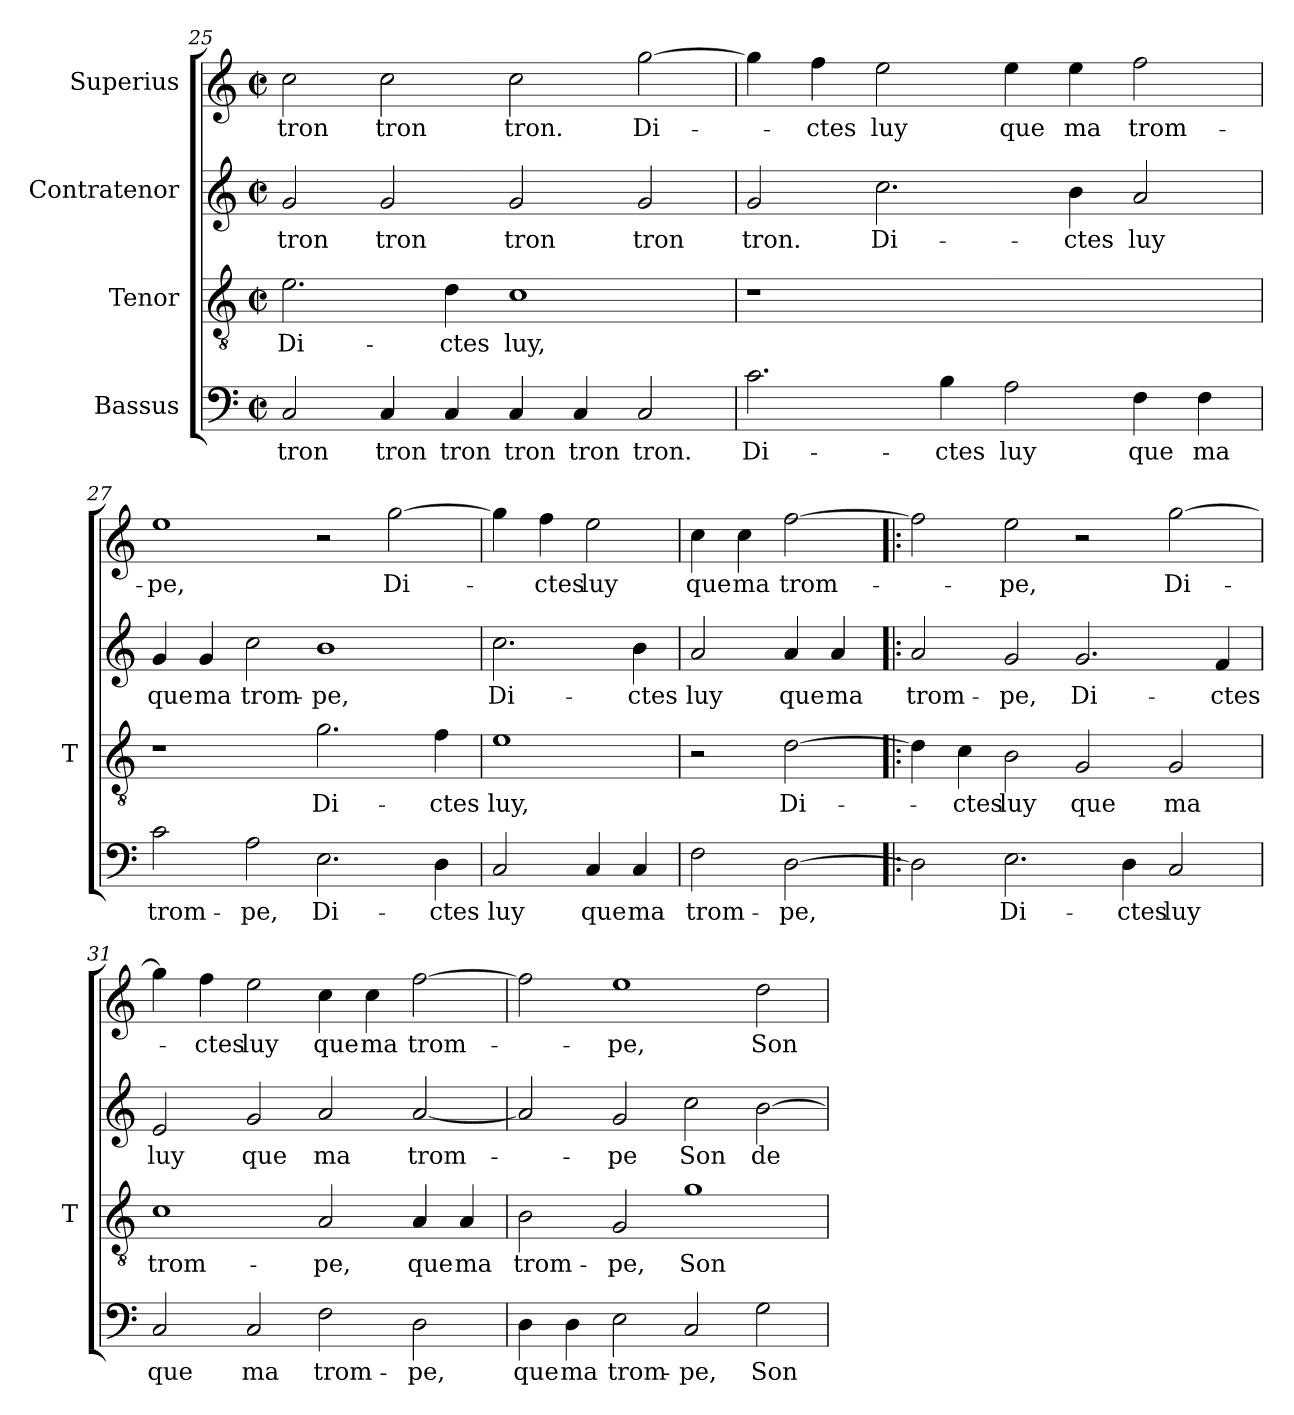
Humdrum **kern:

**kern	**text	**kern	**text	**kern	**text	**kern	**text
*part4	*part4	*part3	*part3	*part2	*part2	*part1	*part1
*staff4	*staff4	*staff3	*staff3	*staff2	*staff2	*staff1	*staff1
*I"Bassus	*	*I"Tenor	*	*I"Contratenor	*	*I"Superius	*
*	*	*I'T	*	*	*	*	*
*clefF4	*	*clefGv2	*	*clefG2	*	*clefG2	*
*k[]	*	*k[]	*	*k[]	*	*k[]	*
*C:	*	*C:	*	*C:	*	*C:	*
*M2/2	*	*M2/2	*	*M2/2	*	*M2/2	*
*met(c|)	*	*met(c|)	*	*met(c|)	*	*met(c|)	*
=25	=25	=25	=25	=25	=25	=25	=25
2C	-tron	2.e	Di-	2g	-tron	2cc	-tron
4C	-tron	.	.	2g	-tron	2cc	-tron
4C	-tron	4d	-ctes	.	.	.	.
4C	-tron	1c	-luy,	2g	-tron	2cc	-tron.
4C	-tron	.	.	.	.	.	.
2C	-tron.	.	.	2g	-tron	[2gg	Di-
!!LO:LB:g=z
=26	=26	=26	=26	=26	=26	=26	=26
2.c	Di-	1r	.	2g	-tron.	4gg]	.
.	.	.	.	.	.	4ff	-ctes
.	.	.	.	2.cc	Di-	2ee	-luy
4B	-ctes	.	.	.	.	.	.
2A	-luy	1ryy	.	.	.	4ee	-que
.	.	.	.	4b	-ctes	4ee	-ma
4F	-que	.	.	2a	-luy	2ff	trom-
4F	-ma	.	.	.	.	.	.
=27	=27	=27	=27	=27	=27	=27	=27
2c	trom-	1r	.	4g	-que	1ee	-pe,
.	.	.	.	4g	-ma	.	.
2A	-pe,	.	.	2cc	trom-	.	.
2.E	Di-	2.g	Di-	1b	-pe,	2r	.
.	.	.	.	.	.	[2gg	Di-
4D	-ctes	4f	-ctes	.	.	.	.
=28	=28	=28	=28	=28	=28	=28	=28
2C	-luy	1e	-luy,	2.cc	Di-	4gg]	.
.	.	.	.	.	.	4ff	-ctes
4C	-que	.	.	.	.	2ee	-luy
4C	-ma	.	.	4b	-ctes	.	.
=29	=29	=29	=29	=29	=29	=29	=29
2F	trom-	2r	.	2a	-luy	4cc	-que
.	.	.	.	.	.	4cc	-ma
[2D	-pe,	[2d	Di-	4a	-que	[2ff	trom-
.	.	.	.	4a	-ma	.	.
!!LO:PB:g=z
=30!|:	=30!|:	=30!|:	=30!|:	=30!|:	=30!|:	=30!|:	=30!|:
2D]	.	4d]	.	2a	trom-	2ff]	.
.	.	4c	-ctes	.	.	.	.
2.E	Di-	2B	-luy	2g	-pe,	2ee	-pe,
.	.	2G	-que	2.g	Di-	2r	.
4D	-ctes	.	.	.	.	.	.
2C	-luy	2G	-ma	.	.	[2gg	Di-
.	.	.	.	4f	-ctes	.	.
=31	=31	=31	=31	=31	=31	=31	=31
2C	-que	1c	trom-	2e	-luy	4gg]	.
.	.	.	.	.	.	4ff	-ctes
2C	-ma	.	.	2g	-que	2ee	-luy
2F	trom-	2A	-pe,	2a	-ma	4cc	-que
.	.	.	.	.	.	4cc	-ma
2D	-pe,	4A	-que	[2a	trom-	[2ff	trom-
.	.	4A	-ma	.	.	.	.
=32	=32	=32	=32	=32	=32	=32	=32
4D	-que	2B	trom-	2a]	.	2ff]	.
4D	-ma	.	.	.	.	.	.
2E	trom-	2G	-pe,	2g	-pe	1ee	-pe,
2C	-pe,	1g	-Son	2cc	-Son	.	.
2G	-Son	.	.	[2b	de-	2dd	-Son
=	=	=	=	=	=	=	=
*-	*-	*-	*-	*-	*-	*-	*-
